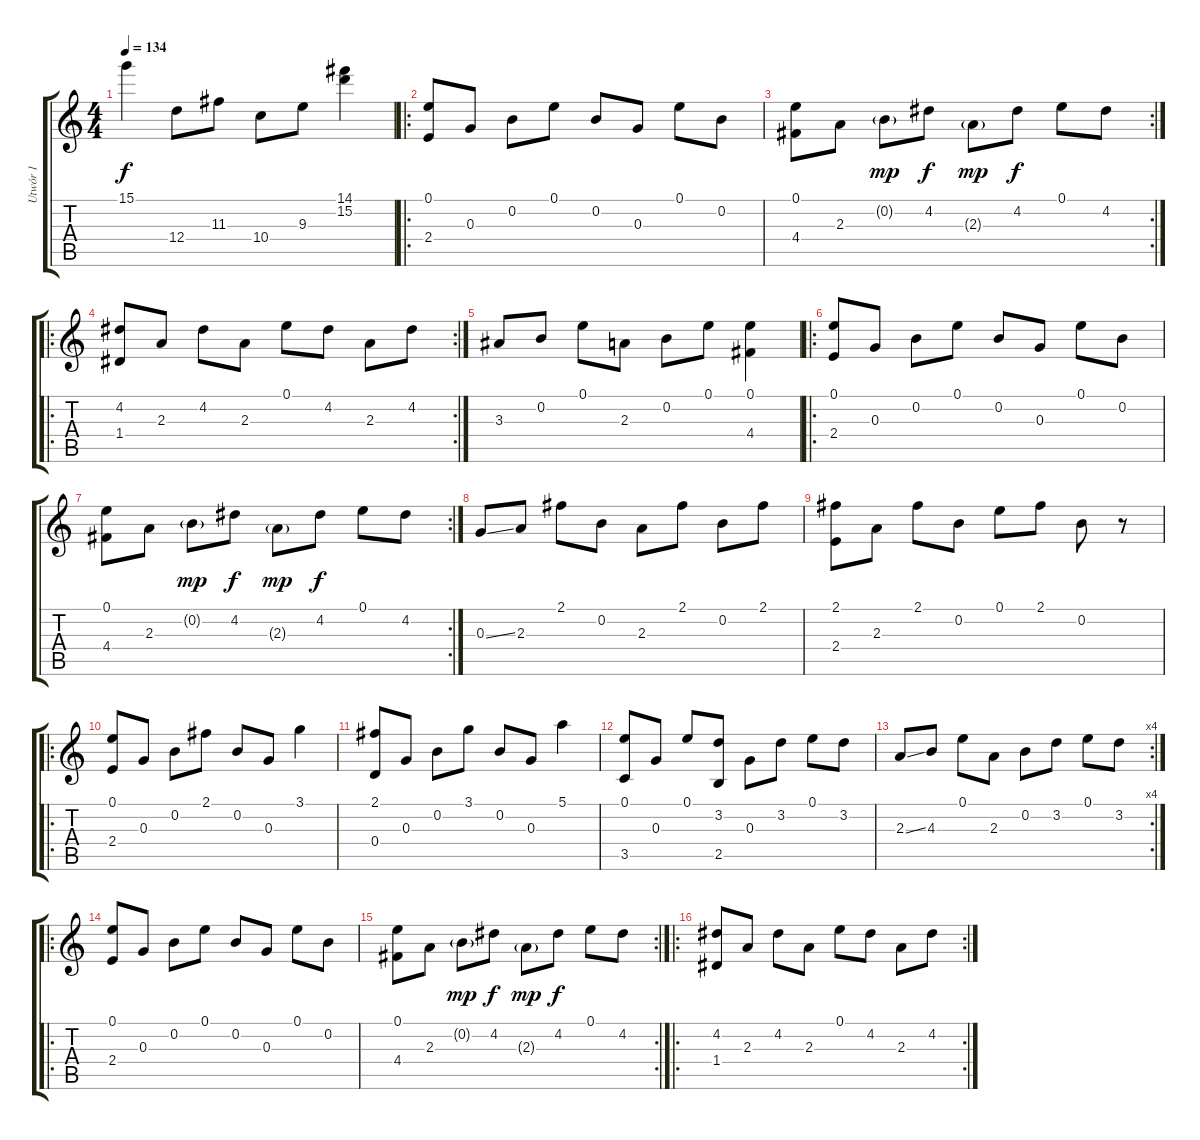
\track ("Utwór 1" "Utwór 1") {instrument electricguitarclean}
\staff {score tabs}
\tuning (E4 B3 G3 D3 A2 E2) {hide}
\ts (4 4)
\tempo 134
\clef g2
\ks c
15.1{t}.4{dy f} 12.4.8 11.3.8 10.4.8 9.3.8 (14.1 15.2).4 |
\ro
(0.1 2.4).8 0.3.8 0.2.8 0.1.8 0.2.8 0.3.8 0.1.8 0.2.8 |
\rc 2
(0.1 4.4).8 2.3.8 0.2{g}.8{dy mp} 4.2.8{dy f} 2.3{g}.8{dy mp} 4.2.8{dy f} 0.1.8 4.2.8 |
\ro
\rc 2
(4.2 1.4).8 2.3.8 4.2.8 2.3.8 0.1.8 4.2.8 2.3.8 4.2.8 |
3.3.8 0.2.8 0.1.8 2.3.8 0.2.8 0.1.8 (0.1 4.4).4 |
\ro
(0.1 2.4).8 0.3.8 0.2.8 0.1.8 0.2.8 0.3.8 0.1.8 0.2.8 |
\rc 2
(0.1 4.4).8 2.3.8 0.2{g}.8{dy mp} 4.2.8{dy f} 2.3{g}.8{dy mp} 4.2.8{dy f} 0.1.8 4.2.8 |
0.3{ss}.8 2.3.8 2.1.8 0.2.8 2.3.8 2.1.8 0.2.8 2.1.8 |
(2.1 2.4).8 2.3.8 2.1.8 0.2.8 0.1.8 2.1.8 0.2.8 r.8 |
\ro
(0.1 2.4).8 0.3.8 0.2.8 2.1.8 0.2.8 0.3.8 3.1.4 |
(2.1 0.4).8 0.3.8 0.2.8 3.1.8 0.2.8 0.3.8 5.1.4 |
(0.1 3.5).8 0.3.8 0.1.8 (3.2 2.5).8 0.3.8 3.2.8 0.1.8 3.2.8 |
\rc 4
2.3{ss}.8 4.3.8 0.1.8 2.3.8 0.2.8 3.2.8 0.1.8 3.2.8 |
\ro
(0.1 2.4).8 0.3.8 0.2.8 0.1.8 0.2.8 0.3.8 0.1.8 0.2.8 |
\rc 2
(0.1 4.4).8 2.3.8 0.2{g}.8{dy mp} 4.2.8{dy f} 2.3{g}.8{dy mp} 4.2.8{dy f} 0.1.8 4.2.8 |
\ro
\rc 2
(4.2 1.4).8 2.3.8 4.2.8 2.3.8 0.1.8 4.2.8 2.3.8 4.2.8
